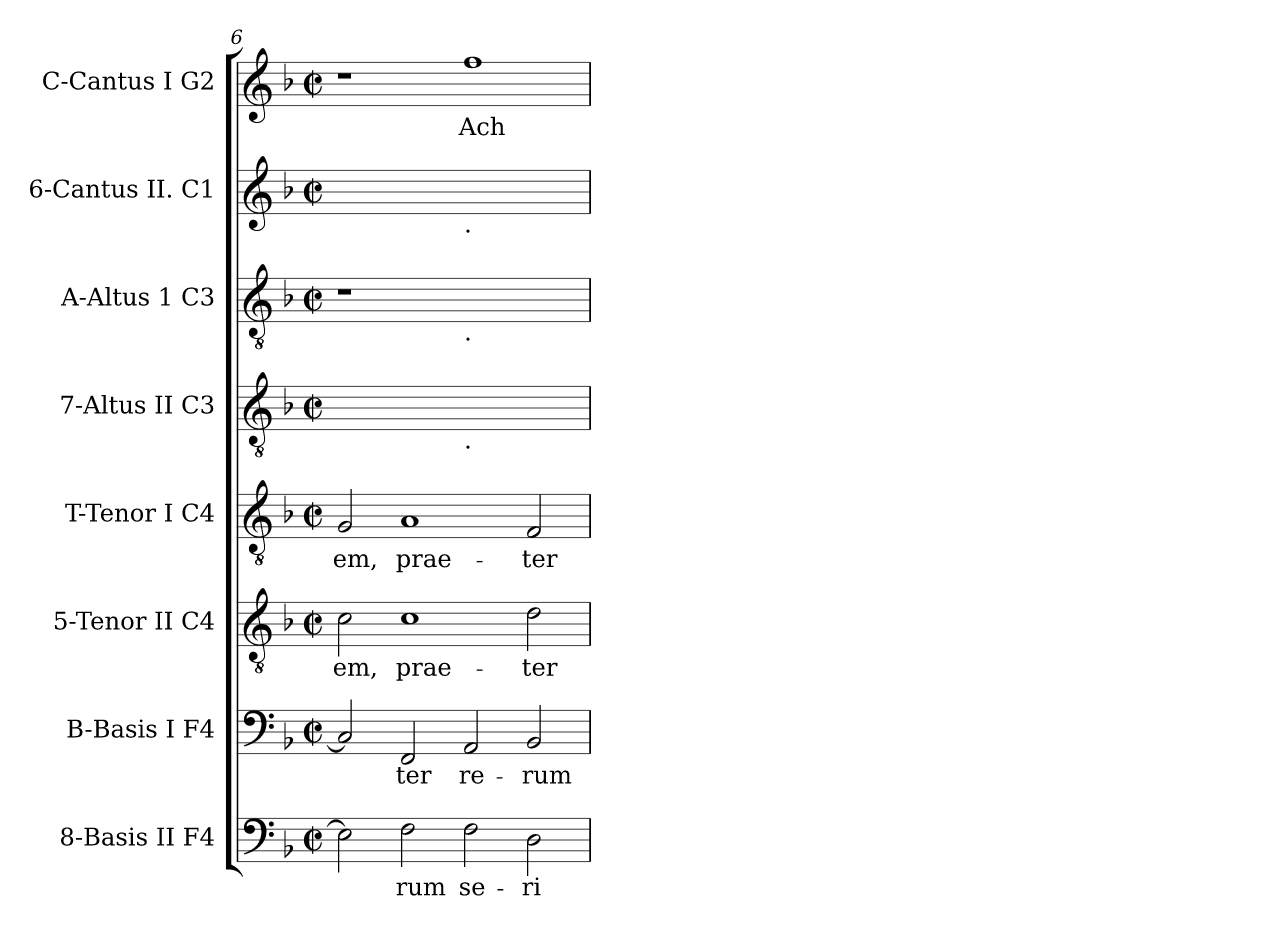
**kern	**text	**kern	**text	**kern	**text	**kern	**text	**kern	**kern	**kern	**kern	**text
*part8	*part8	*part7	*part7	*part6	*part6	*part5	*part5	*part4	*part3	*part2	*part1	*part1
*staff8	*staff8	*staff7	*staff7	*staff6	*staff6	*staff5	*staff5	*staff4	*staff3	*staff2	*staff1	*staff1
*I"8-Basis II  F4	*	*I"B-Basis I  F4	*	*I"5-Tenor II  C4	*	*I"T-Tenor I  C4	*	*I"7-Altus II  C3	*I"A-Altus 1  C3	*I"6-Cantus II.  C1	*I"C-Cantus I  G2	*
*	*	*I'B	*	*	*	*I'T	*	*	*I'A	*	*I'C	*
!!LO:PB:g=z
*clefF4	*	*clefF4	*	*clefGv2	*	*clefGv2	*	*clefGv2	*clefGv2	*clefG2	*clefG2	*
*k[b-]	*	*k[b-]	*	*k[b-]	*	*k[b-]	*	*k[b-]	*k[b-]	*k[b-]	*k[b-]	*
*F:	*	*F:	*	*F:	*	*F:	*	*F:	*F:	*F:	*F:	*
*M2/2	*	*M2/2	*	*M2/2	*	*M2/2	*	*M2/2	*M2/2	*M2/2	*M2/2	*
*met(c|)	*	*met(c|)	*	*met(c|)	*	*met(c|)	*	*met(c|)	*met(c|)	*met(c|)	*met(c|)	*
=6	=6	=6	=6	=6	=6	=6	=6	=6	=6	=6	=6	=6
!	!LO:LY:b:cj	!	!LO:LY:b:cj	!	!LO:LY:b:cj	!	!LO:LY:b:cj	!	!	!	!	!
2E\]	--	2C/]	--	2c\	-em,	2G/	-em,	1ryy	1r	1ryy	1r	.
!	!LO:LY:b:cj	!	!LO:LY:b:cj	!	!LO:LY:b:cj	!	!LO:LY:b:cj	!	!	!	!	!
2F\	-rum	2FF/	-ter	1c	prae-	1A	prae-	.	.	.	.	.
!	!	!	!	!	!	!	!	!	!	!LO:TX:b:t=.	!	!
!	!	!	!	!	!	!	!	!	!LO:TX:b:t=.	!	!	!
!	!	!	!	!	!	!	!	!LO:TX:b:t=.	!	!	!	!
!	!LO:LY:b:cj	!	!LO:LY:b:cj	!	!	!	!	!	!	!	!	!LO:LY:b:cj
2F\	se-	2AA/	re-	.	.	.	.	1ryy	1ryy	1ryy	1ff	Ach
!	!LO:LY:b:cj	!	!LO:LY:b:cj	!	!LO:LY:b:cj	!	!LO:LY:b:cj	!	!	!	!	!
2D\	-ri-	2BB-/	-rum	2d\	-ter	2F/	-ter	.	.	.	.	.
=	=	=	=	=	=	=	=	=	=	=	=	=
*-	*-	*-	*-	*-	*-	*-	*-	*-	*-	*-	*-	*-
